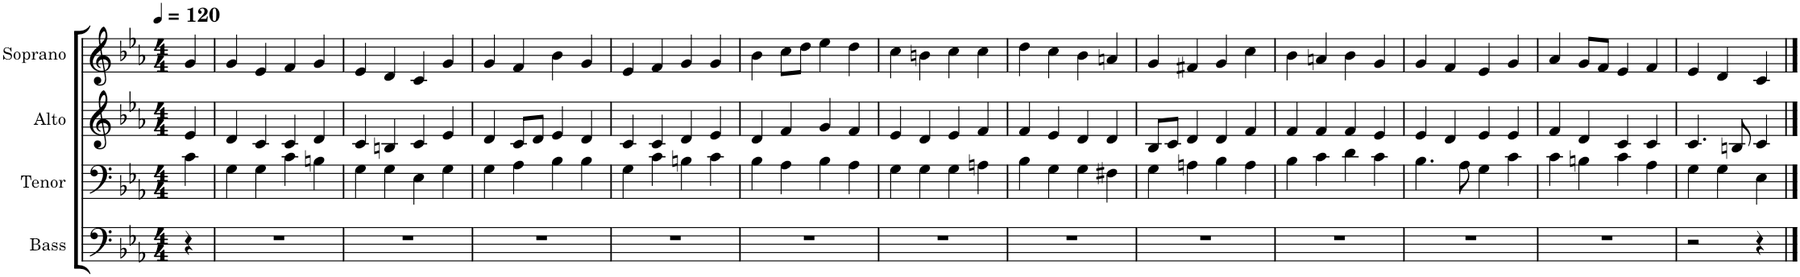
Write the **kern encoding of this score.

**kern	**kern	**kern	**kern
*part4	*part3	*part2	*part1
*staff4	*staff3	*staff2	*staff1
*I"Bass	*I"Tenor	*I"Alto	*I"Soprano
*I'B.	*I'T.	*I'A.	*I'S.
*clefF4	*clefF4	*clefG2	*clefG2
*k[b-e-a-]	*k[b-e-a-]	*k[b-e-a-]	*k[b-e-a-]
*M4/4	*M4/4	*M4/4	*M4/4
*MM120	*MM120	*MM120	*MM120
=	=	=	=
4r	4c\	4e-/	4g/
=1	=1	=1	=1
1r	4G\	4d/	4g/
.	4G\	4c/	4e-/
.	4c\	4c/	4f/
.	4Bn\	4d/	4g/
=2	=2	=2	=2
1r	4G\	4c/	4e-/
.	4G\	4Bn/	4d/
.	4E-\	4c/	4c/
.	4G\	4e-/	4g/
=3	=3	=3	=3
1r	4G\	4d/	4g/
.	4A-\	8c/L	4f/
.	.	8d/J	.
.	4B-\	4e-/	4b-\
.	4B-\	4d/	4g/
=4	=4	=4	=4
1r	4G\	4c/	4e-/
.	4c\	4c/	4f/
.	4Bn\	4d/	4g/
.	4c\	4e-/	4g/
=5	=5	=5	=5
1r	4B-\	4d/	4b-\
.	4A-\	4f/	8cc\L
.	.	.	8dd\J
.	4B-\	4g/	4ee-\
.	4A-\	4f/	4dd\
=6	=6	=6	=6
1r	4G\	4e-/	4cc\
.	4G\	4d/	4bn\
.	4G\	4e-/	4cc\
.	4An\	4f/	4cc\
=7	=7	=7	=7
1r	4B-\	4f/	4dd\
.	4G\	4e-/	4cc\
.	4G\	4d/	4b-\
.	4F#X\	4d/	4an/
=8	=8	=8	=8
1r	4G\	8B-/L	4g/
.	.	8c/J	.
.	4An\	4d/	4f#X/
.	4B-\	4d/	4g/
.	4A\	4f/	4cc\
=9	=9	=9	=9
1r	4B-\	4f/	4b-\
.	4c\	4f/	4an/
.	4d\	4f/	4b-\
.	4c\	4e-/	4g/
=10	=10	=10	=10
1r	4.B-\	4e-/	4g/
.	.	4d/	4f/
.	8A-\	.	.
.	4G\	4e-/	4e-/
.	4c\	4e-/	4g/
=11	=11	=11	=11
1r	4c\	4f/	4a-/
.	4Bn\	4d/	8g/L
.	.	.	8f/J
.	4c\	4c/	4e-/
.	4A-\	4c/	4f/
=12	=12	=12	=12
2r	4G\	4.c/	4e-/
.	4G\	.	4d/
.	.	8Bn/	.
4r	4E-\	4c/	4c/
==	==	==	==
*-	*-	*-	*-
